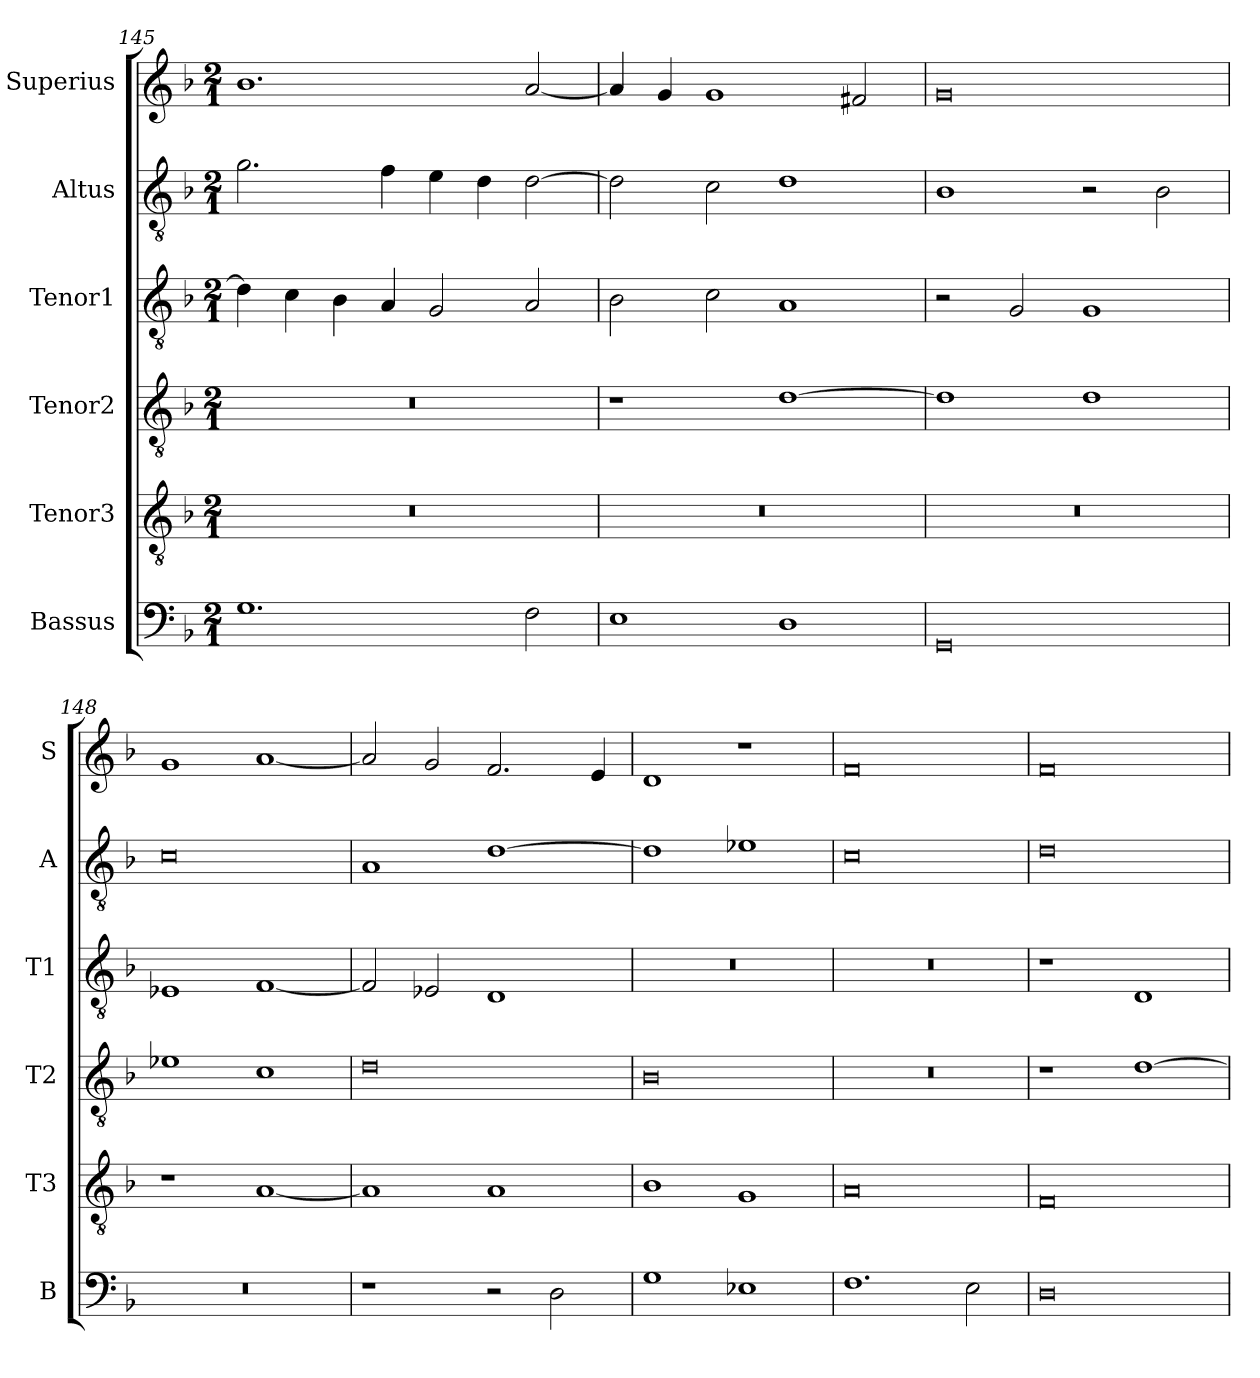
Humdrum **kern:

**kern	**kern	**kern	**kern	**kern	**kern
*part6	*part5	*part4	*part3	*part2	*part1
*staff6	*staff5	*staff4	*staff3	*staff2	*staff1
*I"Bassus	*I"Tenor3	*I"Tenor2	*I"Tenor1	*I"Altus	*I"Superius
*I'B	*I'T3	*I'T2	*I'T1	*I'A	*I'S
*clefF4	*clefGv2	*clefGv2	*clefGv2	*clefGv2	*clefG2
*k[b-]	*k[b-]	*k[b-]	*k[b-]	*k[b-]	*k[b-]
*M2/1	*M2/1	*M2/1	*M2/1	*M2/1	*M2/1
=145	=145	=145	=145	=145	=145
1.G	0r	0r	4d\]	2.g\	1.b-
.	.	.	4c\	.	.
.	.	.	4B-\	.	.
.	.	.	4A/	4f\	.
.	.	.	2G/	4e\	.
.	.	.	.	4d\	.
2F\	.	.	2A/	[2d\	[2a/
=146	=146	=146	=146	=146	=146
1E	0r	1r	2B-\	2d\]	4a/]
.	.	.	.	.	4g/
.	.	.	2c\	2c\	1g
1D	.	[1d	1A	1d	.
.	.	.	.	.	2f#X/
=147	=147	=147	=147	=147	=147
0GG	0r	1d]	2r	1B-	0g
.	.	.	2G/	.	.
.	.	1d	1G	2r	.
.	.	.	.	2B-\	.
=148	=148	=148	=148	=148	=148
0r	1r	1e-X	1E-X	0c	1g
.	[1A	1c	[1F	.	[1a
=149	=149	=149	=149	=149	=149
1r	1A]	0d	2F/]	1A	2a/]
.	.	.	2E-X/	.	2g/
2r	1A	.	1D	[1d	2.f/
2D\	.	.	.	.	.
.	.	.	.	.	4e/
=150	=150	=150	=150	=150	=150
1G	1B-	0B-	0r	1d]	1d
1E-X	1G	.	.	1e-X	1r
=151	=151	=151	=151	=151	=151
1.F	0A	0r	0r	0c	0f
2E\	.	.	.	.	.
=152	=152	=152	=152	=152	=152
0D	0F	1r	1r	0d	0f
.	.	[1d	1D	.	.
=	=	=	=	=	=
*-	*-	*-	*-	*-	*-
